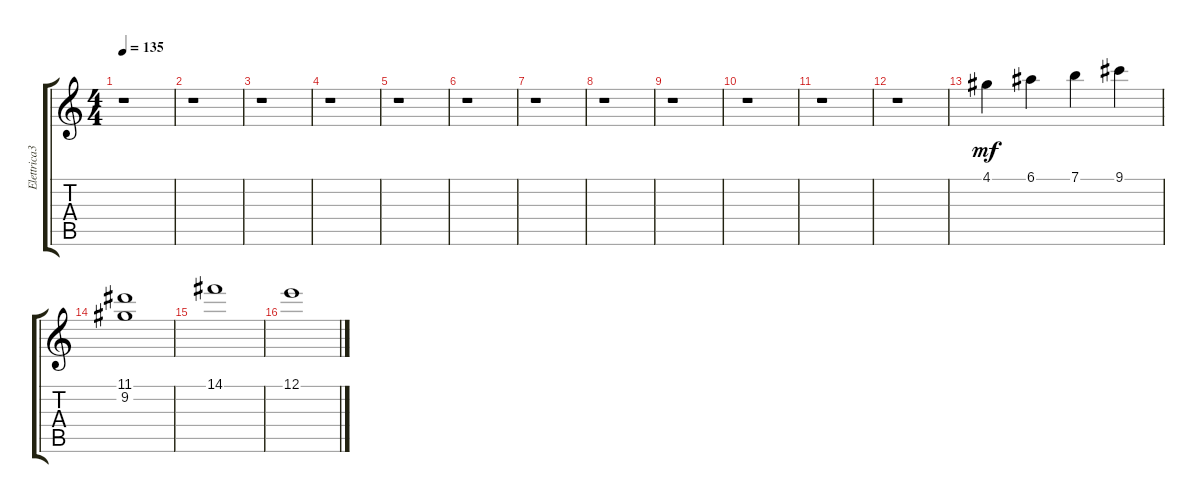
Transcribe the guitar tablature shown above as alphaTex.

\track ("Elettrica3" "Elettrica3") {instrument overdrivenguitar}
\staff {score tabs}
\tuning (E4 B3 G3 D3 A2 E2) {hide}
\ts (4 4)
\tempo 135
\clef g2
\ks c
r.1{dy mf} |
r.1 |
r.1 |
r.1 |
r.1 |
r.1 |
r.1 |
r.1 |
r.1 |
r.1 |
r.1 |
r.1 |
4.1.4{volume 16 balance 11 instrument overdrivenguitar} 6.1.4 7.1.4 9.1.4 |
(11.1 9.2).1 |
14.1.1 |
12.1.1
